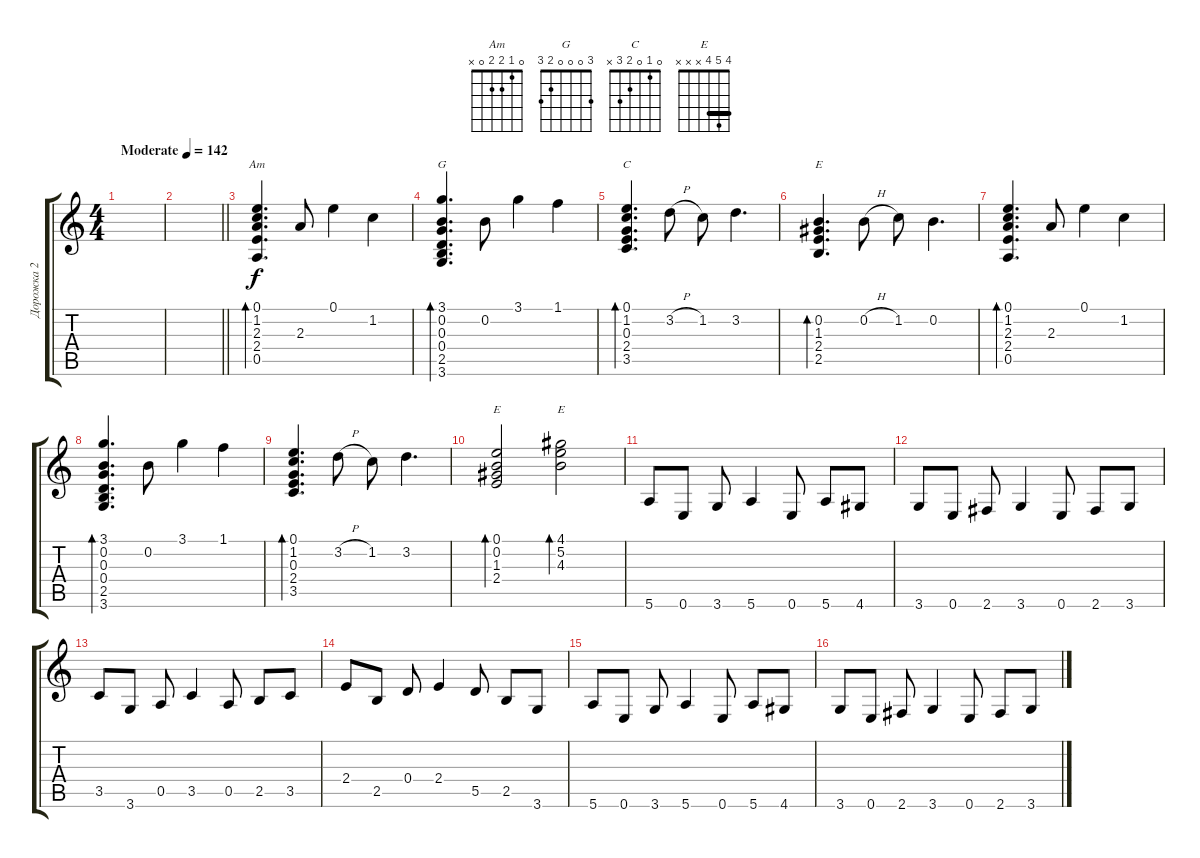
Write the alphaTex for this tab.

\track ("Дорожка 2" "Дорожка 2") {instrument acousticguitarsteel}
\staff {score tabs}
\tuning (E4 B3 G3 D3 A2 E2) {hide}
\chord ("Am" 0 1 2 2 0 x)
\chord ("G" 3 0 0 0 2 3)
\chord ("C" 0 1 0 2 3 x)
\chord ("E" x 0 1 2 2 x)
\chord ("E" 0 0 1 2 x x)
\chord ("E" 4 5 4 x x x) {barre 4}
\ts (4 4)
\tempo (142 "Moderate")
\clef g2
\ks c
|
\barLineRight lightlight
|
(0.1 1.2 2.3 2.4 0.5).4{d bd 120 ch "Am"} 2.3.8 0.1.4 1.2.4 |
(3.1 0.2 0.3 0.4 2.5 3.6).4{d bd 60 ch "G"} 0.2.8 3.1.4 1.1.4 |
(0.1 1.2 0.3 2.4 3.5).4{d bd 60 ch "C"} 3.2{h}.8 1.2.8 3.2.4{d} |
(0.2 1.3 2.4 2.5).4{d bd 60 ch "E"} 0.2{h}.8 1.2.8 0.2.4{d} |
(0.1 1.2 2.3 2.4 0.5).4{d bd 60} 2.3.8 0.1.4 1.2.4 |
(3.1 0.2 0.3 0.4 2.5 3.6).4{d bd 60} 0.2.8 3.1.4 1.1.4 |
(0.1 1.2 0.3 2.4 3.5).4{d bd 60} 3.2{h}.8 1.2.8 3.2.4{d} |
(0.1 0.2 1.3 2.4).2{bd 60 ch "E"} (4.1 5.2 4.3).2{bd 60 ch "E"} |
5.6.8 0.6.8 3.6.8 5.6.4 0.6.8 5.6.8 4.6.8 |
3.6.8 0.6.8 2.6.8 3.6.4 0.6.8 2.6.8 3.6.8 |
3.5.8 3.6.8 0.5.8 3.5.4 0.5.8 2.5.8 3.5.8 |
2.4.8 2.5.8 0.4.8 2.4.4 5.5.8 2.5.8 3.6.8 |
5.6.8 0.6.8 3.6.8 5.6.4 0.6.8 5.6.8 4.6.8 |
3.6.8 0.6.8 2.6.8 3.6.4 0.6.8 2.6.8 3.6.8
